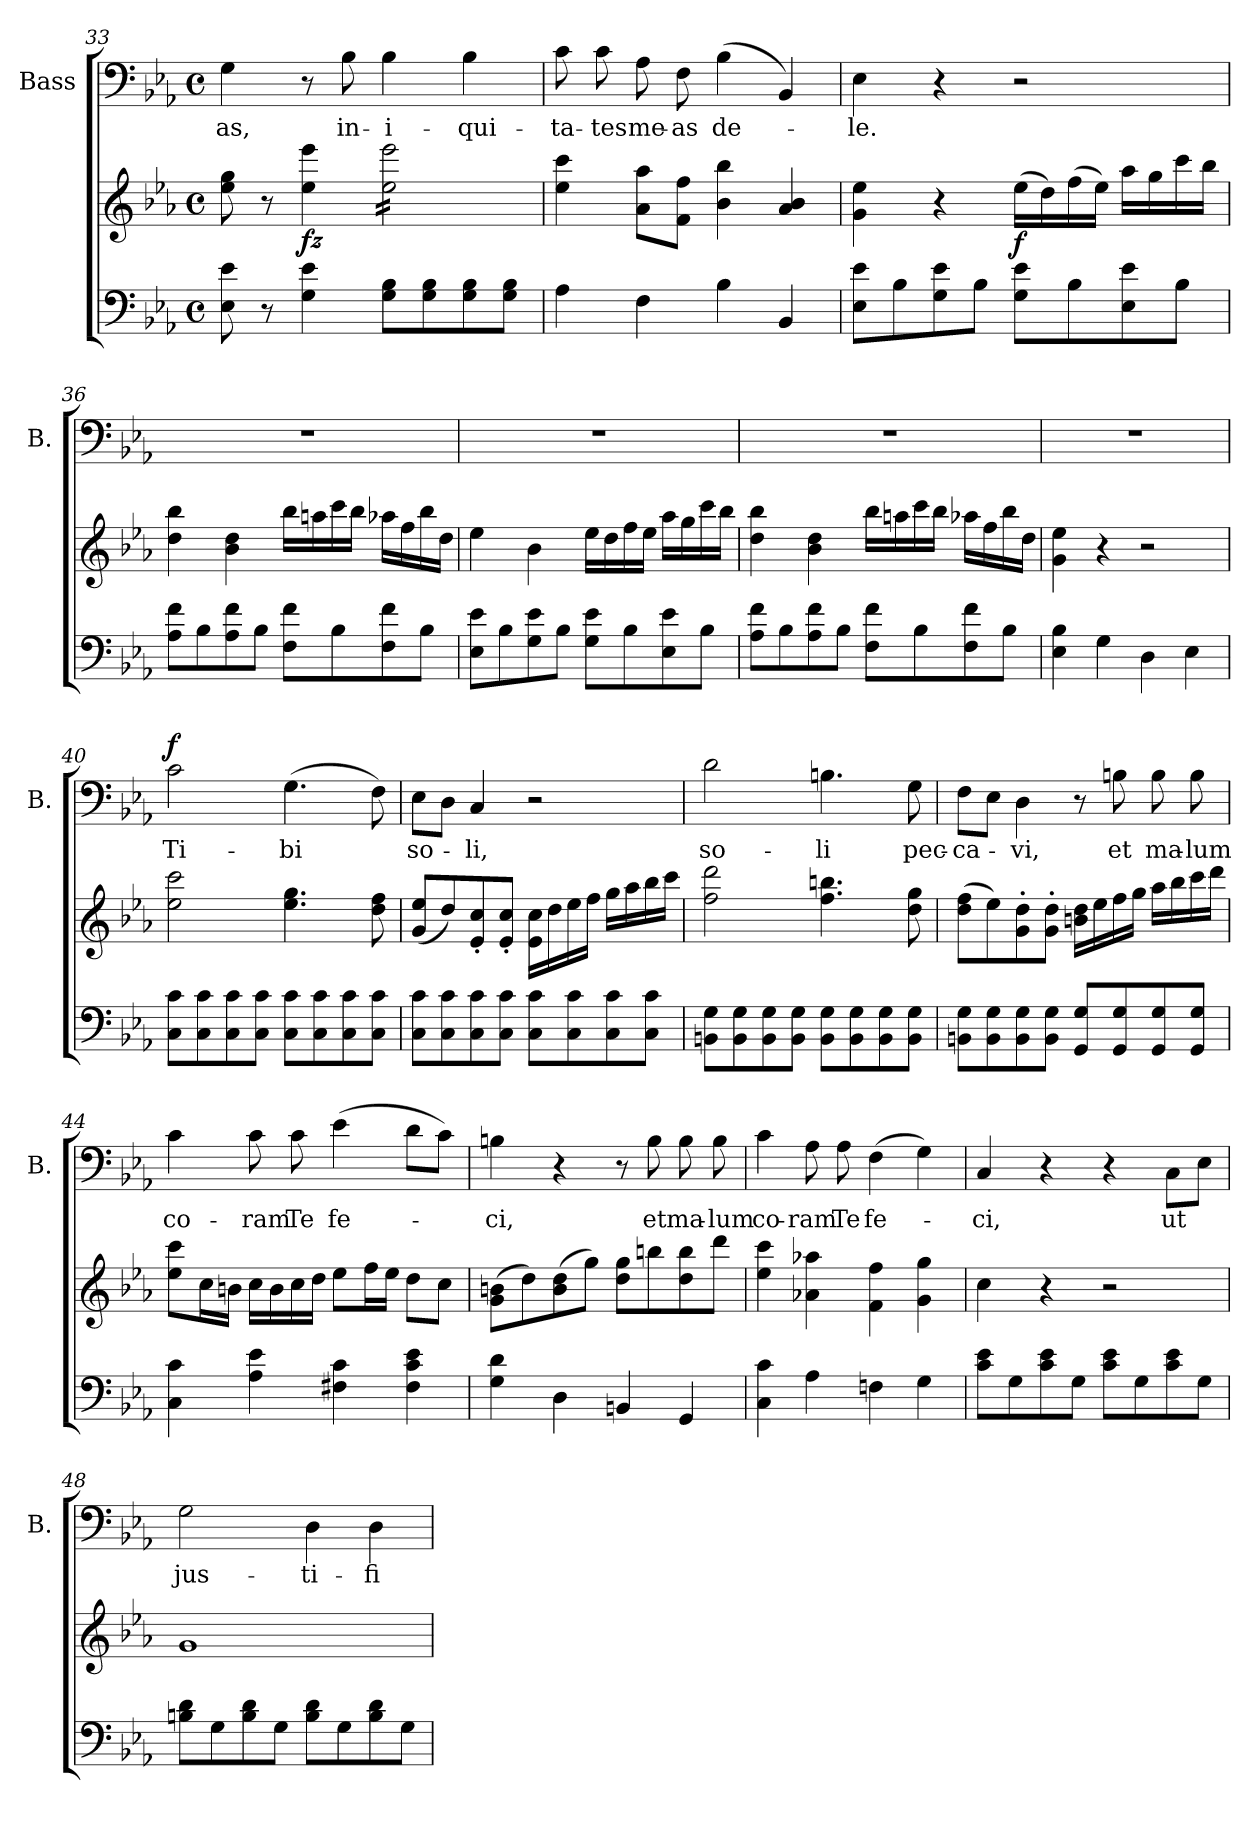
**kern	**kern	**dynam	**kern	**text	**dynam
*part2	*part2	*part2	*part1	*part1	*part1
*staff3	*staff2	*staff2/3	*staff1	*staff1	*staff1
*	*	*	*I"Bass	*	*
*	*	*	*I'B.	*	*
!!LO:LB:g=z
*clefF4	*clefG2	*	*clefF4	*	*
*k[b-e-a-]	*k[b-e-a-]	*	*k[b-e-a-]	*	*
*E-:	*E-:	*	*E-:	*	*
*M4/4	*M4/4	*	*M4/4	*	*
*met(c)	*met(c)	*	*met(c)	*	*
=33	=33	=33	=33	=33	=33
!	!	!	!	!LO:LY:b	!
8E-\ 8e-\	8ee-\ 8gg\	.	4G\	-as,	.
8r	8r	.	.	.	.
!	!	!LO:DY:b	!	!	!
4G\ 4e-\	4ee-\ 4eee-\	fz	8r	.	.
!	!	!	!	!LO:LY:b	!
.	.	.	8B-\	in-	.
!	!	!	!	!LO:LY:b	!
*	*tremolo	*	*	*	*
8G\ 8B-\L	16ee-\ 16eee-\LL	.	4B-\	-i-	.
.	16ee-\ 16eee-\	.	.	.	.
8G\ 8B-\	16ee-\ 16eee-\	.	.	.	.
.	16ee-\ 16eee-\	.	.	.	.
!	!	!	!	!LO:LY:b	!
8G\ 8B-\	16ee-\ 16eee-\	.	4B-\	-qui-	.
.	16ee-\ 16eee-\	.	.	.	.
8G\ 8B-\J	16ee-\ 16eee-\	.	.	.	.
.	16ee-\ 16eee-\JJ	.	.	.	.
*	*Xtremolo	*	*	*	*
=34	=34	=34	=34	=34	=34
!	!	!	!	!LO:LY:b	!
4A-\	4ee-\ 4ccc\	.	8c\	-ta-	.
!	!	!	!	!LO:LY:b	!
.	.	.	8c\	-tes	.
!	!	!	!	!LO:LY:b	!
4F\	8a-\ 8aa-\L	.	8A-\	me-	.
!	!	!	!	!LO:LY:b	!
.	8f\ 8ff\J	.	8F\	-as	.
!	!	!	!	!LO:LY:b	!
4B-\	4b-\ 4bb-\	.	(>4B-\	de-	.
4BB-/	4a-/ 4b-/	.	4BB-/)	.	.
=35	=35	=35	=35	=35	=35
!	!	!	!	!LO:LY:b	!
8E-\ 8e-\L	4g\ 4ee-\	.	4E-\	-le.	.
8B-\	.	.	.	.	.
8G\ 8e-\	4r	.	4r	.	.
8B-\J	.	.	.	.	.
!	!	!LO:DY:b	!	!	!
8G\ 8e-\L	(>16ee-\LL	f	2r	.	.
.	16dd\)	.	.	.	.
8B-\	(>16ff\	.	.	.	.
.	16ee-\JJ)	.	.	.	.
8E-\ 8e-\	16aa-\LL	.	.	.	.
.	16gg\	.	.	.	.
8B-\J	16ccc\	.	.	.	.
.	16bb-\JJ	.	.	.	.
!!LO:LB:g=z
=36	=36	=36	=36	=36	=36
8A-\ 8f\L	4dd\ 4bb-\	.	1r	.	.
8B-\	.	.	.	.	.
8A-\ 8f\	4b-\ 4dd\	.	.	.	.
8B-\J	.	.	.	.	.
8F\ 8f\L	16bb-\LL	.	.	.	.
.	16aan\	.	.	.	.
8B-\	16ccc\	.	.	.	.
.	16bb-\JJ	.	.	.	.
8F\ 8f\	16aa-X\LL	.	.	.	.
.	16ff\	.	.	.	.
8B-\J	16bb-\	.	.	.	.
.	16dd\JJ	.	.	.	.
=37	=37	=37	=37	=37	=37
8E-\ 8e-\L	4ee-\	.	1r	.	.
8B-\	.	.	.	.	.
8G\ 8e-\	4b-\	.	.	.	.
8B-\J	.	.	.	.	.
8G\ 8e-\L	16ee-\LL	.	.	.	.
.	16dd\	.	.	.	.
8B-\	16ff\	.	.	.	.
.	16ee-\JJ	.	.	.	.
8E-\ 8e-\	16aa-\LL	.	.	.	.
.	16gg\	.	.	.	.
8B-\J	16ccc\	.	.	.	.
.	16bb-\JJ	.	.	.	.
=38	=38	=38	=38	=38	=38
8A-\ 8f\L	4dd\ 4bb-\	.	1r	.	.
8B-\	.	.	.	.	.
8A-\ 8f\	4b-\ 4dd\	.	.	.	.
8B-\J	.	.	.	.	.
8F\ 8f\L	16bb-\LL	.	.	.	.
.	16aan\	.	.	.	.
8B-\	16ccc\	.	.	.	.
.	16bb-\JJ	.	.	.	.
8F\ 8f\	16aa-X\LL	.	.	.	.
.	16ff\	.	.	.	.
8B-\J	16bb-\	.	.	.	.
.	16dd\JJ	.	.	.	.
=39	=39	=39	=39	=39	=39
4E-\ 4B-\	4g\ 4ee-\	.	1r	.	.
4G\	4r	.	.	.	.
4D\	2r	.	.	.	.
4E-\	.	.	.	.	.
!!LO:LB:g=z
=40	=40	=40	=40	=40	=40
!	!	!	!	!LO:LY:b	!LO:DY:a
8C\ 8c\L	2ee-\ 2ccc\	.	2c\	Ti-	f
8C\ 8c\	.	.	.	.	.
8C\ 8c\	.	.	.	.	.
8C\ 8c\J	.	.	.	.	.
!	!	!	!	!LO:LY:b	!
8C\ 8c\L	4.ee-\ 4.gg\	.	(>4.G\	-bi	.
8C\ 8c\	.	.	.	.	.
8C\ 8c\	.	.	.	.	.
8C\ 8c\J	8dd\ 8ff\	.	8F\)	.	.
=41	=41	=41	=41	=41	=41
!	!	!	!	!LO:LY:b	!
8C\ 8c\L	(<8g/ 8ee-/L	.	8E-\L	so-	.
8C\ 8c\	8dd/)	.	8D\J	.	.
!	!	!	!	!LO:LY:b	!
8C\ 8c\	8e-/'< 8cc/'<	.	4C/	-li,	.
8C\ 8c\J	8e-/'< 8cc/'<J	.	.	.	.
8C\ 8c\L	16e-\ 16cc\LL	.	2r	.	.
.	16dd\	.	.	.	.
8C\ 8c\	16ee-\	.	.	.	.
.	16ff\JJ	.	.	.	.
8C\ 8c\	16gg\LL	.	.	.	.
.	16aa-\	.	.	.	.
8C\ 8c\J	16bb-\	.	.	.	.
.	16ccc\JJ	.	.	.	.
=42	=42	=42	=42	=42	=42
!	!	!	!	!LO:LY:b	!
8BBn\ 8G\L	2ff\ 2ddd\	.	2d\	so-	.
8BB\ 8G\	.	.	.	.	.
8BB\ 8G\	.	.	.	.	.
8BB\ 8G\J	.	.	.	.	.
!	!	!	!	!LO:LY:b	!
8BB\ 8G\L	4.ff\ 4.bbn\	.	4.Bn\	-li	.
8BB\ 8G\	.	.	.	.	.
8BB\ 8G\	.	.	.	.	.
!	!	!	!	!LO:LY:b	!
8BB\ 8G\J	8dd\ 8gg\	.	8G\	pec-	.
=43	=43	=43	=43	=43	=43
!	!	!	!	!LO:LY:b	!
8BBn\ 8G\L	(>8dd\ 8ff\L	.	8F\L	-ca-	.
8BB\ 8G\	8ee-\)	.	8E-\J	.	.
!	!	!	!	!LO:LY:b	!
8BB\ 8G\	8g\'> 8dd\'>	.	4D\	-vi,	.
8BB\ 8G\J	8g\'> 8dd\'>J	.	.	.	.
8GG/ 8G/L	16bn\ 16dd\LL	.	8r	.	.
.	16ee-\	.	.	.	.
!	!	!	!	!LO:LY:b	!
8GG/ 8G/	16ff\	.	8Bn\	et	.
.	16gg\JJ	.	.	.	.
!	!	!	!	!LO:LY:b	!
8GG/ 8G/	16aa-\LL	.	8B\	ma-	.
.	16bb-\	.	.	.	.
!	!	!	!	!LO:LY:b	!
8GG/ 8G/J	16ccc\	.	8B\	-lum	.
.	16ddd\JJ	.	.	.	.
!!LO:PB:g=z
=44	=44	=44	=44	=44	=44
!	!	!	!	!LO:LY:b	!
4C\ 4c\	8ee-\ 8ccc\L	.	4c\	co-	.
.	16cc\L	.	.	.	.
.	16bn\JJ	.	.	.	.
!	!	!	!	!LO:LY:b	!
4A-\ 4e-\	16cc\LL	.	8c\	-ram	.
.	16b\	.	.	.	.
!	!	!	!	!LO:LY:b	!
.	16cc\	.	8c\	Te	.
.	16dd\JJ	.	.	.	.
!	!	!	!	!LO:LY:b	!
4F#X\ 4c\	8ee-\L	.	(>4e-\	fe-	.
.	16ff\L	.	.	.	.
.	16ee-\JJ	.	.	.	.
4F#\ 4c\ 4e-\	8dd\L	.	8d\L	.	.
.	8cc\J	.	8c\J)	.	.
=45	=45	=45	=45	=45	=45
!	!	!	!	!LO:LY:b	!
4G\ 4d\	(>8g\ 8bn\L	.	4Bn\	-ci,	.
.	8dd\)	.	.	.	.
4D\	(>8b\ 8dd\	.	4r	.	.
.	8gg\J)	.	.	.	.
4BBn/	8dd\ 8gg\L	.	8r	.	.
!	!	!	!	!LO:LY:b	!
.	8bbn\	.	8B\	et	.
!	!	!	!	!LO:LY:b	!
4GG/	8dd\ 8bb\	.	8B\	ma-	.
!	!	!	!	!LO:LY:b	!
.	8ddd\J	.	8B\	-lum	.
=46	=46	=46	=46	=46	=46
!	!	!	!	!LO:LY:b	!
4C\ 4c\	4ee-\ 4ccc\	.	4c\	co-	.
!	!	!	!	!LO:LY:b	!
4A-\	4a-X\ 4aa-X\	.	8A-\	-ram	.
!	!	!	!	!LO:LY:b	!
.	.	.	8A-\	Te	.
!	!	!	!	!LO:LY:b	!
4Fn\	4f\ 4ff\	.	(>4F\	fe-	.
4G\	4g\ 4gg\	.	4G\)	.	.
!!LO:LB:g=z
=47	=47	=47	=47	=47	=47
!	!	!	!	!LO:LY:b	!
8c\ 8e-\L	4cc\	.	4C/	-ci,	.
8G\	.	.	.	.	.
8c\ 8e-\	4r	.	4r	.	.
8G\J	.	.	.	.	.
8c\ 8e-\L	2r	.	4r	.	.
8G\	.	.	.	.	.
!	!	!	!	!LO:LY:b	!
8c\ 8e-\	.	.	8C\L	ut	.
8G\J	.	.	8E-\J	.	.
=48	=48	=48	=48	=48	=48
!	!	!	!	!LO:LY:b	!
8Bn\ 8d\L	1g	.	2G\	jus-	.
8G\	.	.	.	.	.
8B\ 8d\	.	.	.	.	.
8G\J	.	.	.	.	.
!	!	!	!	!LO:LY:b	!
8B\ 8d\L	.	.	4D\	-ti-	.
8G\	.	.	.	.	.
!	!	!	!	!LO:LY:b	!
8B\ 8d\	.	.	4D\	-fi-	.
8G\J	.	.	.	.	.
=	=	=	=	=	=
*-	*-	*-	*-	*-	*-
